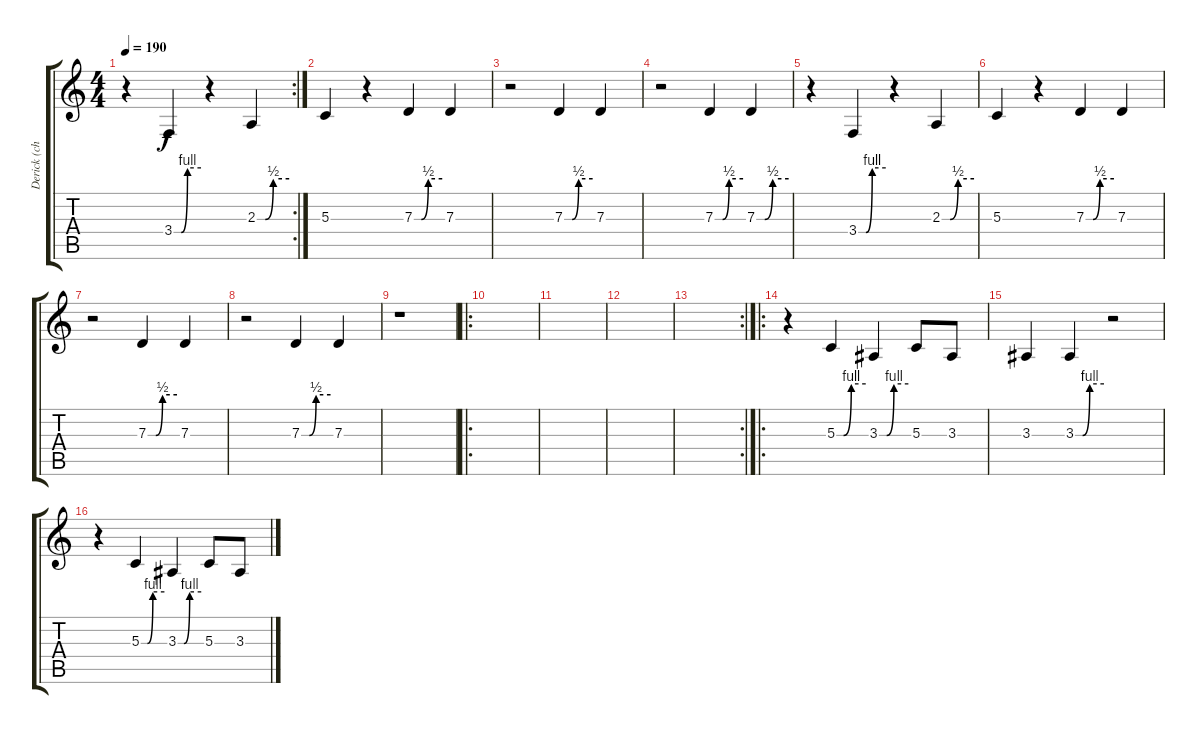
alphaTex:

\track ("Derick (chant/lead vocal)" "Derick (ch") {instrument tenorsax}
\staff {score tabs}
\tuning (E4 B3 G3 D3 A2 E2) {hide}
\rc 2
\ts (4 4)
\tempo 190
\clef g2
\ks c
r.4{dy f} 3.4{be (custom 0 0 16 0 30 4 60 4)}.4 r.4 2.3{be (custom 0 0 15 0 30 2 60 2)}.4 |
5.3.4 r.4 7.3{be (custom 0 0 15 0 30 2 60 2)}.4 7.3.4 |
r.2 7.3{be (custom 0 0 16 0 30 2 60 2)}.4 7.3.4 |
r.2 7.3{be (custom 0 0 16 0 30 2 60 2)}.4 7.3{be (custom 0 0 15 0 30 2 60 2)}.4 |
r.4 3.4{be (custom 0 0 16 0 30 4 60 4)}.4 r.4 2.3{be (custom 0 0 15 0 30 2 60 2)}.4 |
5.3.4 r.4 7.3{be (custom 0 0 15 0 30 2 60 2)}.4 7.3.4 |
r.2 7.3{be (custom 0 0 16 0 30 2 60 2)}.4 7.3.4 |
r.2 7.3{be (custom 0 0 16 0 30 2 60 2)}.4 7.3.4 |
r.1 |
\ro
|
|
|
\rc 2
|
\ro
r.4 5.3{be (custom 0 0 14 0 30 4 60 4)}.4 3.3{be (custom 0 0 15 0 30 4 60 4)}.4 5.3.8 3.3.8 |
3.3.4 3.3{be (custom 0 0 15 0 30 4 60 4)}.4 r.2 |
r.4 5.3{be (custom 0 0 16 0 30 4 60 4)}.4 3.3{be (custom 0 0 15 0 30 4 60 4)}.4 5.3.8 3.3.8
